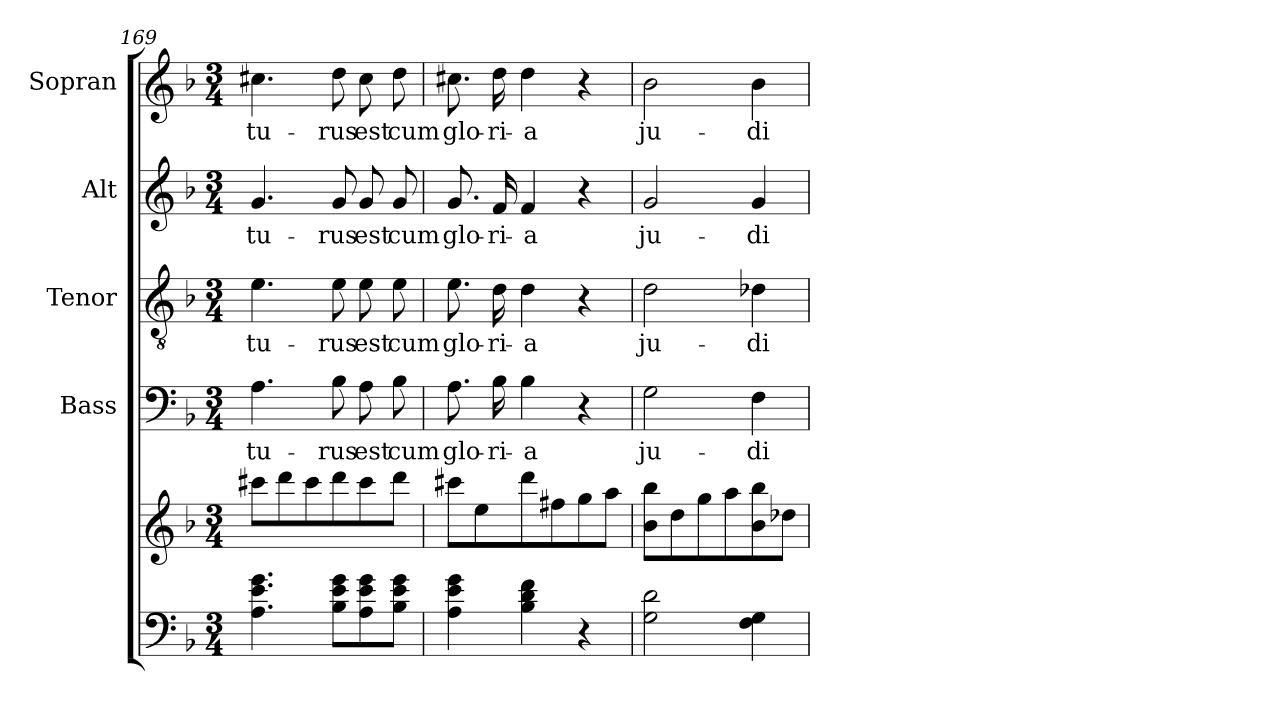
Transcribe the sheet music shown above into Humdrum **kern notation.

**kern	**kern	**kern	**text	**kern	**text	**kern	**text	**kern	**text
*part5	*part5	*part4	*part4	*part3	*part3	*part2	*part2	*part1	*part1
*staff6	*staff5	*staff4	*staff4	*staff3	*staff3	*staff2	*staff2	*staff1	*staff1
*	*	*I"Bass	*	*I"Tenor	*	*I"Alt	*	*I"Sopran	*
*	*	*I'B.	*	*I'T.	*	*I'A.	*	*I'S.	*
*clefF4	*clefG2	*clefF4	*	*clefGv2	*	*clefG2	*	*clefG2	*
*k[b-]	*k[b-]	*k[b-]	*	*k[b-]	*	*k[b-]	*	*k[b-]	*
*F:	*F:	*F:	*	*F:	*	*F:	*	*F:	*
*M3/4	*M3/4	*M3/4	*	*M3/4	*	*M3/4	*	*M3/4	*
=169	=169	=169	=169	=169	=169	=169	=169	=169	=169
!	!	!	!LO:LY:b	!	!LO:LY:b	!	!LO:LY:b	!	!LO:LY:b
4.A\ 4.e\ 4.g\	8ccc#X\L	4.A\	-tu-	4.e\	-tu-	4.g/	-tu-	4.cc#X\	-tu-
.	8ddd\	.	.	.	.	.	.	.	.
.	8ccc#\	.	.	.	.	.	.	.	.
!	!	!	!LO:LY:b	!	!LO:LY:b	!	!LO:LY:b	!	!LO:LY:b
8B-\ 8e\ 8g\L	8ddd\	8B-\	-rus	8e\	-rus	8g/	-rus	8dd\	-rus
!	!	!	!LO:LY:b	!	!LO:LY:b	!	!LO:LY:b	!	!LO:LY:b
8A\ 8e\ 8g\	8ccc#\	8A\	est	8e\	est	8g/	est	8cc#\	est
!	!	!	!LO:LY:b	!	!LO:LY:b	!	!LO:LY:b	!	!LO:LY:b
8B-\ 8e\ 8g\J	8ddd\J	8B-\	cum	8e\	cum	8g/	cum	8dd\	cum
!!LO:PB:g=z
=170	=170	=170	=170	=170	=170	=170	=170	=170	=170
!	!	!	!LO:LY:b	!	!LO:LY:b	!	!LO:LY:b	!	!LO:LY:b
4A\ 4e\ 4g\	8ccc#X\L	8.A\	glo-	8.e\	glo-	8.g/	glo-	8.cc#X\	glo-
.	8ee\	.	.	.	.	.	.	.	.
!	!	!	!LO:LY:b	!	!LO:LY:b	!	!LO:LY:b	!	!LO:LY:b
.	.	16B-\	-ri-	16d\	-ri-	16f/	-ri-	16dd\	-ri-
!	!	!	!LO:LY:b	!	!LO:LY:b	!	!LO:LY:b	!	!LO:LY:b
4B-\ 4d\ 4f\	8ddd\	4B-\	-a	4d\	-a	4f/	-a	4dd\	-a
.	8ff#X\	.	.	.	.	.	.	.	.
4r	8gg\	4r	.	4r	.	4r	.	4r	.
.	8aa\J	.	.	.	.	.	.	.	.
=171	=171	=171	=171	=171	=171	=171	=171	=171	=171
!	!	!	!LO:LY:b	!	!LO:LY:b	!	!LO:LY:b	!	!LO:LY:b
2G\ 2d\	8b-\ 8bb-\L	2G\	ju-	2d\	ju-	2g/	ju-	2b-\	ju-
.	8dd\	.	.	.	.	.	.	.	.
.	8gg\	.	.	.	.	.	.	.	.
.	8aa\	.	.	.	.	.	.	.	.
!	!	!	!LO:LY:b	!	!LO:LY:b	!	!LO:LY:b	!	!LO:LY:b
4F\ 4G\	8b-\ 8bb-\	4F\	-di-	4d-X\	-di-	4g/	-di-	4b-\	-di-
.	8dd-X\J	.	.	.	.	.	.	.	.
=	=	=	=	=	=	=	=	=	=
*-	*-	*-	*-	*-	*-	*-	*-	*-	*-
